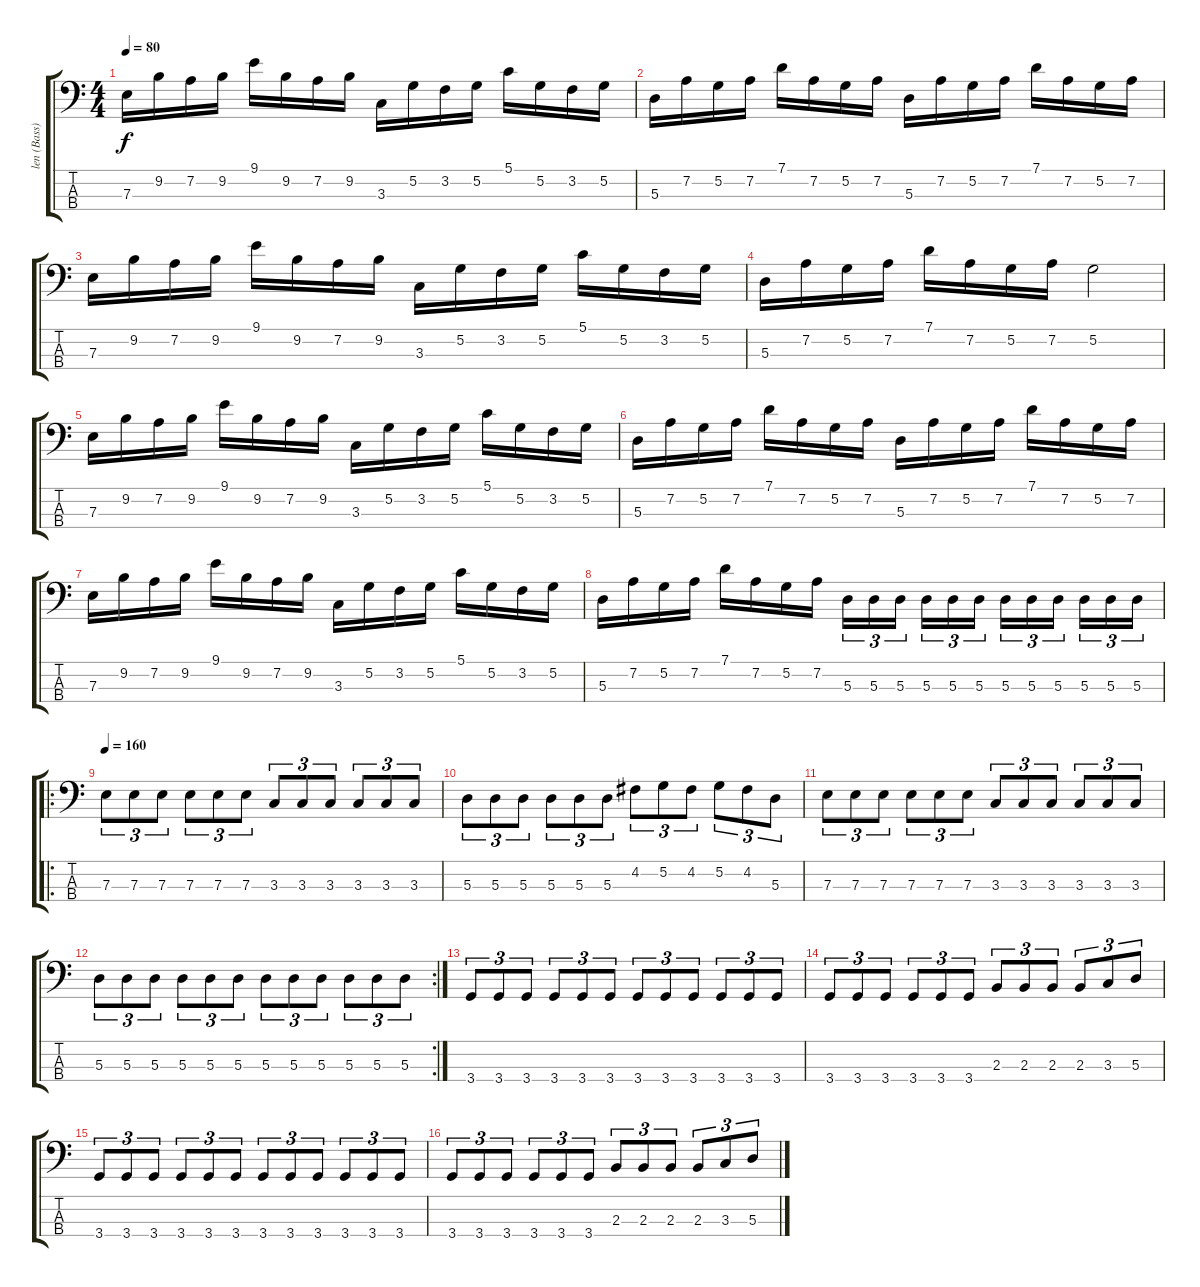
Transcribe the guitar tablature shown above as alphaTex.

\track ("len (Bass)" "len (Bass)") {instrument electricbasspick}
\staff {score tabs}
\tuning (G2 D2 A1 E1) {hide}
\ts (4 4)
\tempo 80
\clef f4
\ks c
7.3.16{dy f} 9.2.16 7.2.16 9.2.16 9.1.16 9.2.16 7.2.16 9.2.16 3.3.16 5.2.16 3.2.16 5.2.16 5.1.16 5.2.16 3.2.16 5.2.16 |
5.3.16 7.2.16 5.2.16 7.2.16 7.1.16 7.2.16 5.2.16 7.2.16 5.3.16 7.2.16 5.2.16 7.2.16 7.1.16 7.2.16 5.2.16 7.2.16 |
7.3.16 9.2.16 7.2.16 9.2.16 9.1.16 9.2.16 7.2.16 9.2.16 3.3.16 5.2.16 3.2.16 5.2.16 5.1.16 5.2.16 3.2.16 5.2.16 |
5.3.16 7.2.16 5.2.16 7.2.16 7.1.16 7.2.16 5.2.16 7.2.16 5.2.2 |
7.3.16 9.2.16 7.2.16 9.2.16 9.1.16 9.2.16 7.2.16 9.2.16 3.3.16 5.2.16 3.2.16 5.2.16 5.1.16 5.2.16 3.2.16 5.2.16 |
5.3.16 7.2.16 5.2.16 7.2.16 7.1.16 7.2.16 5.2.16 7.2.16 5.3.16 7.2.16 5.2.16 7.2.16 7.1.16 7.2.16 5.2.16 7.2.16 |
7.3.16 9.2.16 7.2.16 9.2.16 9.1.16 9.2.16 7.2.16 9.2.16 3.3.16 5.2.16 3.2.16 5.2.16 5.1.16 5.2.16 3.2.16 5.2.16 |
5.3.16 7.2.16 5.2.16 7.2.16 7.1.16 7.2.16 5.2.16 7.2.16 5.3.16{tu (3 2)} 5.3.16{tu (3 2)} 5.3.16{tu (3 2) beam splitsecondary} 5.3.16{tu (3 2)} 5.3.16{tu (3 2)} 5.3.16{tu (3 2)} 5.3.16{tu (3 2)} 5.3.16{tu (3 2)} 5.3.16{tu (3 2) beam splitsecondary} 5.3.16{tu (3 2)} 5.3.16{tu (3 2)} 5.3.16{tu (3 2)} |
\ro
\tempo 160
7.3.8{tu (3 2)} 7.3.8{tu (3 2)} 7.3.8{tu (3 2)} 7.3.8{tu (3 2)} 7.3.8{tu (3 2)} 7.3.8{tu (3 2)} 3.3.8{tu (3 2)} 3.3.8{tu (3 2)} 3.3.8{tu (3 2)} 3.3.8{tu (3 2)} 3.3.8{tu (3 2)} 3.3.8{tu (3 2)} |
5.3.8{tu (3 2)} 5.3.8{tu (3 2)} 5.3.8{tu (3 2)} 5.3.8{tu (3 2)} 5.3.8{tu (3 2)} 5.3.8{tu (3 2)} 4.2.8{tu (3 2)} 5.2.8{tu (3 2)} 4.2.8{tu (3 2)} 5.2.8{tu (3 2)} 4.2.8{tu (3 2)} 5.3.8{tu (3 2)} |
7.3.8{tu (3 2)} 7.3.8{tu (3 2)} 7.3.8{tu (3 2)} 7.3.8{tu (3 2)} 7.3.8{tu (3 2)} 7.3.8{tu (3 2)} 3.3.8{tu (3 2)} 3.3.8{tu (3 2)} 3.3.8{tu (3 2)} 3.3.8{tu (3 2)} 3.3.8{tu (3 2)} 3.3.8{tu (3 2)} |
\rc 2
5.3.8{tu (3 2)} 5.3.8{tu (3 2)} 5.3.8{tu (3 2)} 5.3.8{tu (3 2)} 5.3.8{tu (3 2)} 5.3.8{tu (3 2)} 5.3.8{tu (3 2)} 5.3.8{tu (3 2)} 5.3.8{tu (3 2)} 5.3.8{tu (3 2)} 5.3.8{tu (3 2)} 5.3.8{tu (3 2)} |
3.4.8{tu (3 2)} 3.4.8{tu (3 2)} 3.4.8{tu (3 2)} 3.4.8{tu (3 2)} 3.4.8{tu (3 2)} 3.4.8{tu (3 2)} 3.4.8{tu (3 2)} 3.4.8{tu (3 2)} 3.4.8{tu (3 2)} 3.4.8{tu (3 2)} 3.4.8{tu (3 2)} 3.4.8{tu (3 2)} |
3.4.8{tu (3 2)} 3.4.8{tu (3 2)} 3.4.8{tu (3 2)} 3.4.8{tu (3 2)} 3.4.8{tu (3 2)} 3.4.8{tu (3 2)} 2.3.8{tu (3 2)} 2.3.8{tu (3 2)} 2.3.8{tu (3 2)} 2.3.8{tu (3 2)} 3.3.8{tu (3 2)} 5.3.8{tu (3 2)} |
3.4.8{tu (3 2)} 3.4.8{tu (3 2)} 3.4.8{tu (3 2)} 3.4.8{tu (3 2)} 3.4.8{tu (3 2)} 3.4.8{tu (3 2)} 3.4.8{tu (3 2)} 3.4.8{tu (3 2)} 3.4.8{tu (3 2)} 3.4.8{tu (3 2)} 3.4.8{tu (3 2)} 3.4.8{tu (3 2)} |
3.4.8{tu (3 2)} 3.4.8{tu (3 2)} 3.4.8{tu (3 2)} 3.4.8{tu (3 2)} 3.4.8{tu (3 2)} 3.4.8{tu (3 2)} 2.3.8{tu (3 2)} 2.3.8{tu (3 2)} 2.3.8{tu (3 2)} 2.3.8{tu (3 2)} 3.3.8{tu (3 2)} 5.3.8{tu (3 2)}
